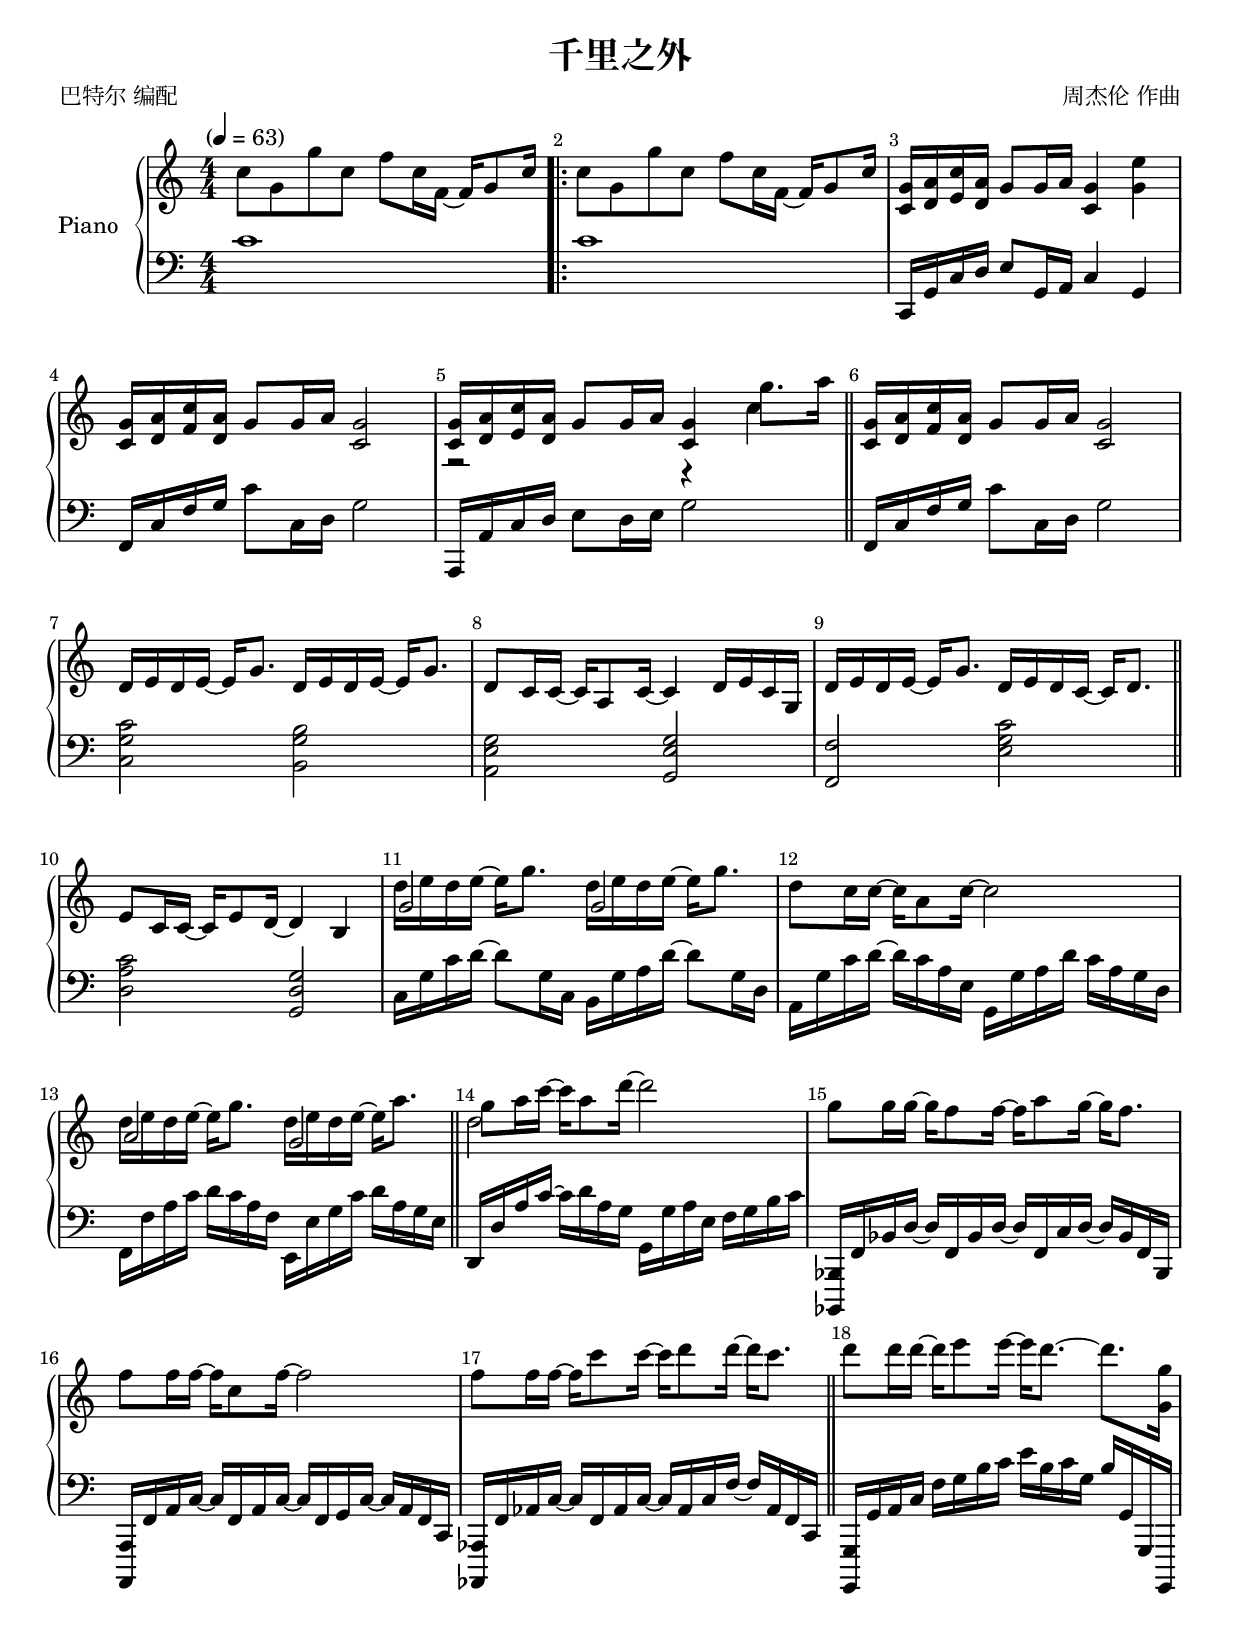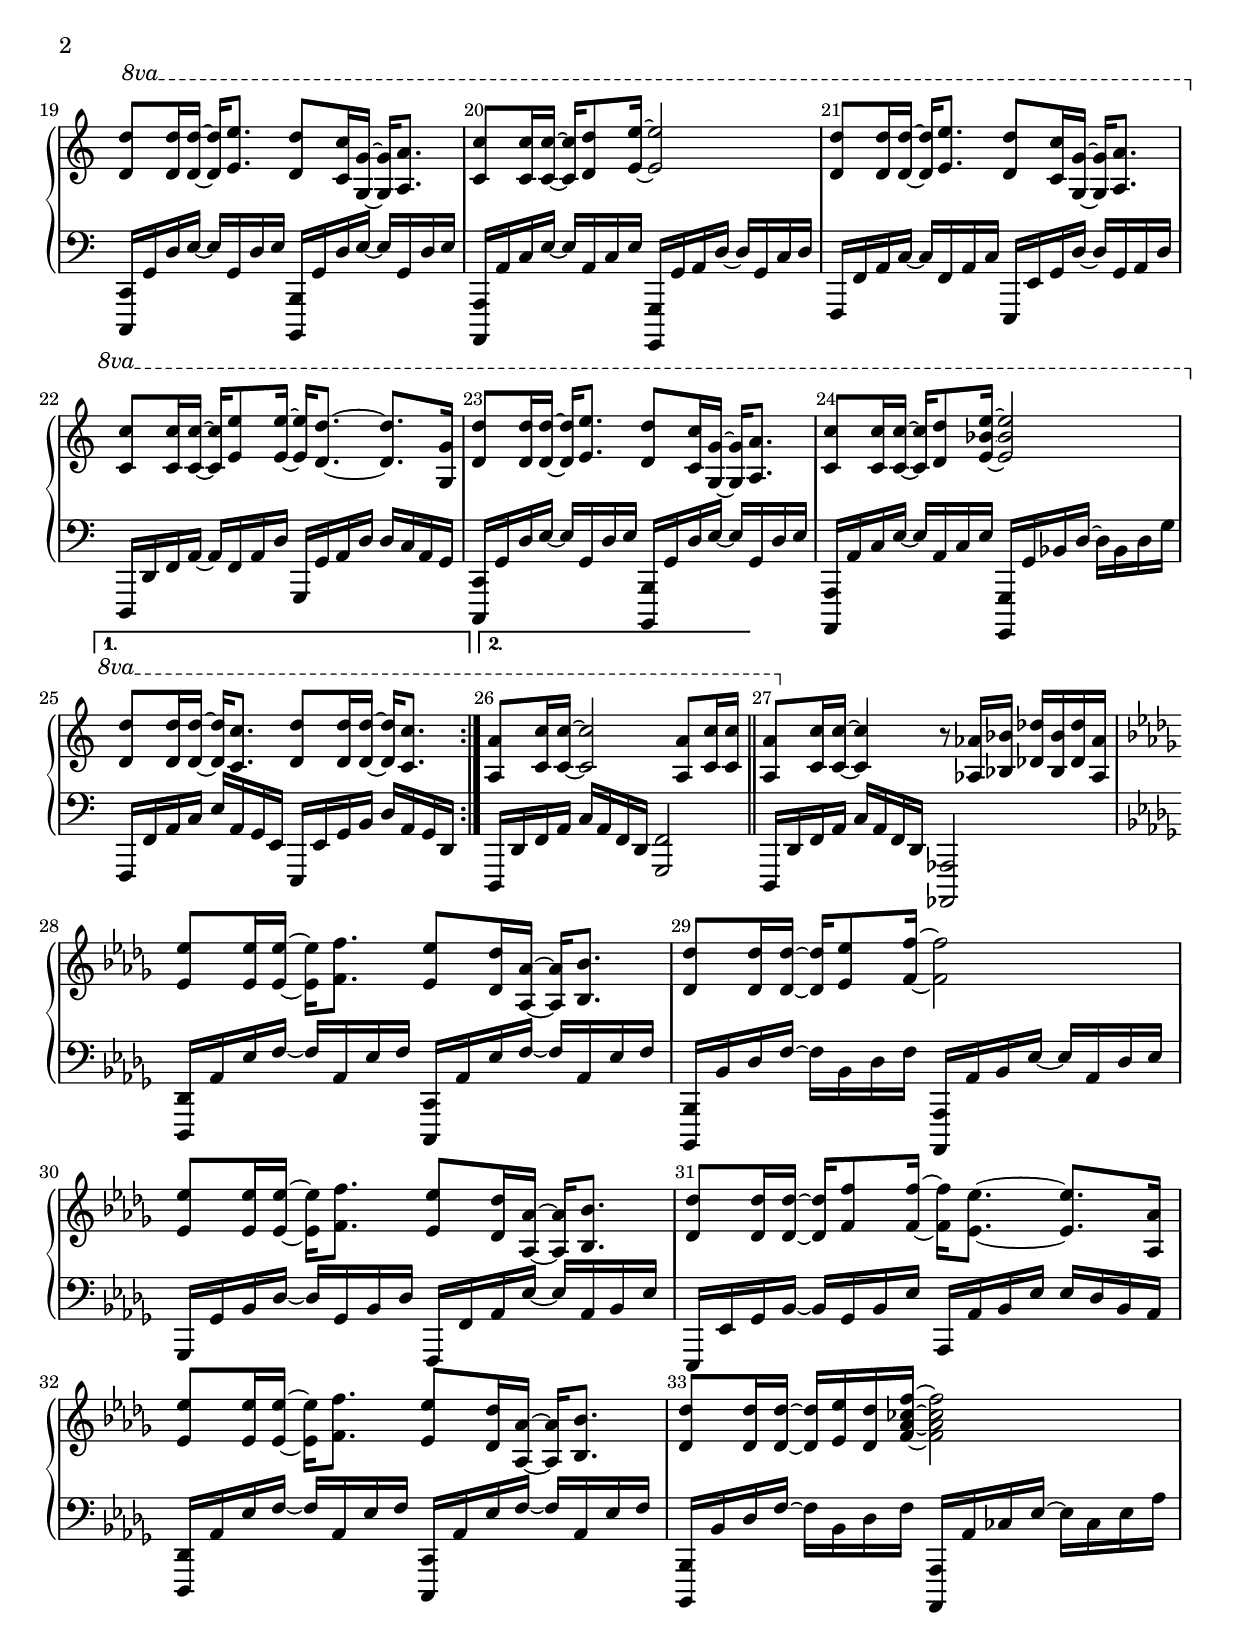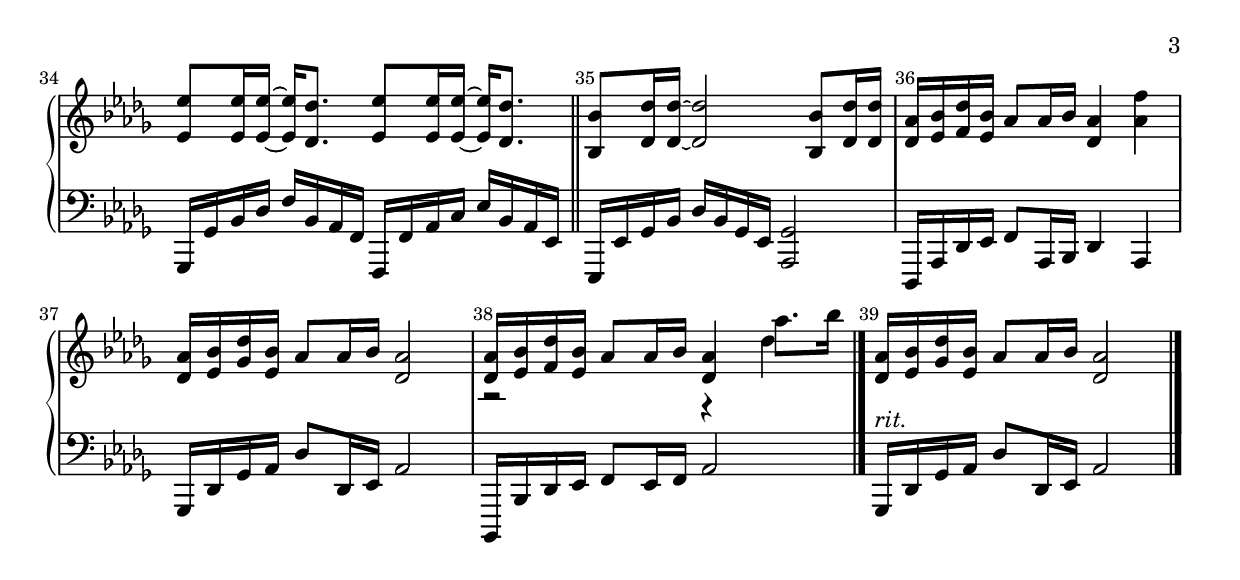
%=============================================
%   created by MuseScore Version: 1.1
%          Sunday, 8 April 2012
%=============================================

\version "2.12.0"



 %%---------------MSCORE'S LILYPOND MACROS: -------------------------

 %%-----------------replacement for the \ottava command--------------------

ottva =
  {  %% for explanation, see mscore source file exportly.cpp 
   \once\override TextSpanner #'(bound-details left text) = "8va" 
   \once\override TextSpanner #'(bound-details right text) = \markup{ \draw-line #'(0 . -1) }
   #(ly:export (make-event-chord (list (make-span-event 'TextSpanEvent START)))) 
}

ottvaend ={ #(ly:export (make-event-chord (list (make-span-event 'TextSpanEvent STOP)))) 
   \textSpannerNeutral} 
ottvabassa = 
{   
   \once \override TextSpanner #'(bound-details left text) = "8vb"  
   \textSpannerDown 
   \once \override TextSpanner #'(bound-details right text) = \markup{ \draw-line #'(0 . 1) } 
   #(ly:export (make-event-chord (list (make-span-event 'TextSpanEvent START)))) 
}

%%------------------end ottava macros ---------------------

%% --------------END MSCORE LILYPOND-MACROS------------------------




#(set-default-paper-size "a4")

\paper {
  line-width    = 190\mm
  left-margin   = 10\mm
  top-margin    = 10\mm
  bottom-margin = 20\mm
  %%indent = 0 \mm 
  %%set to ##t if your score is less than one page: 
  ragged-last-bottom = ##t 
  ragged-bottom = ##f  
  %% in orchestral scores you probably want the two bold slashes 
  %% separating the systems: so uncomment the following line: 
  %% system-separator-markup = \slashSeparator 
  }

\header {
title = "千里之外"
composer = "周杰伦 作曲"
poet = "巴特尔 编配"
}

AvoiceAA = \relative c'{
    \set Staff.instrumentName = #""
    \set Staff.shortInstrumentName = #""
    \clef treble
    %staffkeysig
    \key c \major 
    %barkeysig: 
    \key c \major 
    %bartimesig: 
    \time 4/4 
    \tempo "" 4 = 63  c'8 g g' c, f c16 f,~ f g8 c16     \repeat volta 2 { %startrep 
     | % 1
    c8 g g' c, f c16 f,~ f g8 c16      | % 2
    <c, g'> <d a'> <e c'> <d a'> g8 g16 a <c, g'>4 <g' e'>      | % 3
    <c, g'>16 <d a'> <f c'> <d a'> g8 g16 a <c, g'>2      | % 4
    <c g'>16 <d a'> <e c'> <d a'> g8 g16 a <c, g'>4 g''8. a16 
    \bar "||"     | % 5
    <c,, g'>16 <d a'> <f c'> <d a'> g8 g16 a <c, g'>2      | % 6
    d16 e d e~ e g8. d16 e d e~ e g8.      | % 7
    d8 c16 c~ c a8 c16~ c4 d16 e c g      | % 8
    d' e d e~ e g8. d16 e d c~ c d8. 
    \bar "||"     | % 9
    e8 c16 c~ c e8 d16~ d4 b      | % 10
    d'16 e d e~ e g8. d16 e d e~ e g8.      | % 11
    d8 c16 c~ c a8 c16~ c2      | % 12
    d16 e d e~ e g8. d16 e d e~ e a8. 
    \bar "||"     | % 13
    g8 a16 c~ c a8 d16~ d2      | % 14
    g,8 g16 g~ g f8 f16~ f a8 g16~ g f8.      | % 15
    f8 f16 f~ f c8 f16~ f2      | % 16
    f8 f16 f~ f c'8 c16~ c d8 d16~ d c8. 
    \bar "||"     | % 17
    d8 d16 d~ d e8 e16~ e d8.~ d8. <g,, g'>16      | % 18
    \ottva <d d'>8 <d d'>16 <d d'>~ <d d'> <e e'>8. <d d'>8 <c c'>16 <g g'>~ <g g'> <a a'>8.      | % 19
    <c c'>8 <c c'>16 <c c'>~ <c c'> <d d'>8 <e e'>16~ <e e'>2      | % 20
    <d d'>8 <d d'>16 <d d'>~ <d d'> <e e'>8. <d d'>8 <c c'>16 <g g'>~ <g g'> <a a'>8.      | % 21
    <c c'>8 <c c'>16 <c c'>~ <c c'> <e e'>8 <e e'>16~ <e e'> <d d'>8.~ <d d'>8. <g, g'>16      | % 22
    <d' d'>8 <d d'>16 <d d'>~ <d d'> <e e'>8. <d d'>8 <c c'>16 <g g'>~ <g g'> <a a'>8.      | % 23
    <c c'>8 <c c'>16 <c c'>~ <c c'> <d d'>8 <e bes' e>16~ <e bes' e>2 } % end of repeat except alternate endings
    \alternative{ {       | % 24
    <d d'>8 <d d'>16 <d d'>~ <d d'> <c c'>8. <d d'>8 <d d'>16 <d d'>~ <d d'> <c c'>8. } %close alt1
    {          | % 25
    <a a'>8 <c c'>16 <c c'>~ <c c'>2 <a a'>8 <c c'>16 <c c'> } } %close alternatives

    \bar "||"     | % 26
    \ottvaend <a a'>8 <c c'>16 <c c'>~ <c c'>4 r8 <aes aes'>16 <bes bes'> <des des'> <bes bes'> <des des'> <aes aes'>      | % 27
    %barkeysig: 
    \key des \major 
    <ees' ees'>8 <ees ees'>16 <ees ees'>~ <ees ees'> <f f'>8. <ees ees'>8 <des des'>16 <aes aes'>~ <aes aes'> <bes bes'>8.      | % 28
    <des des'>8 <des des'>16 <des des'>~ <des des'> <ees ees'>8 <f f'>16~ <f f'>2      | % 29
    <ees ees'>8 <ees ees'>16 <ees ees'>~ <ees ees'> <f f'>8. <ees ees'>8 <des des'>16 <aes aes'>~ <aes aes'> <bes bes'>8.      | % 30
    <des des'>8 <des des'>16 <des des'>~ <des des'> <f f'>8 <f f'>16~ <f f'> <ees ees'>8.~ <ees ees'>8. <aes, aes'>16      | % 31
    <ees' ees'>8 <ees ees'>16 <ees ees'>~ <ees ees'> <f f'>8. <ees ees'>8 <des des'>16 <aes aes'>~ <aes aes'> <bes bes'>8.      | % 32
    <des des'>8 <des des'>16 <des des'>~ <des des'> <ees ees'> <des des'> <f aes ces f>~ <f aes ces f>2      | % 33
    <ees ees'>8 <ees ees'>16 <ees ees'>~ <ees ees'> <des des'>8. <ees ees'>8 <ees ees'>16 <ees ees'>~ <ees ees'> <des des'>8. 
    \bar "||"     | % 34
    <bes bes'>8 <des des'>16 <des des'>~ <des des'>2 <bes bes'>8 <des des'>16 <des des'>      | % 35
    \ottvaend <des aes'> <ees bes'> <f des'> <ees bes'> aes8 aes16 bes <des, aes'>4 <aes' f'>      | % 36
    <des, aes'>16 <ees bes'> <ges des'> <ees bes'> aes8 aes16 bes <des, aes'>2      | % 37
    <des aes'>16 <ees bes'> <f des'> <ees bes'> aes8 aes16 bes <des, aes'>4 aes''8. bes16 \bar "|."     | % 38
    <des,, aes'>16 <ees bes'> <ges des'> <ees bes'> aes8 aes16 bes <des, aes'>2 \bar "|." 
}% end of last bar in partorvoice

 
AvoiceAB = \relative c'{
        s1     \repeat volta 2 { %startrep 
     | % 1
    s1      | % 2
    s1      | % 3
    s1      | % 4
    r2 r4 c' 
    \bar "||"     | % 5
    s1      | % 6
    s1      | % 7
    s1      | % 8
    s1 
    \bar "||"     | % 9
    s1      | % 10
    g2 g      | % 11
    s1      | % 12
    a2 g 
    \bar "||"     | % 13
    d'2 s2      | % 14
    s1      | % 15
    s1      | % 16
    s1 
    \bar "||"     | % 17
    s1      | % 18
    s1      | % 19
    s1      | % 20
    s1      | % 21
    s1      | % 22
    s1      | % 23
    s1 } % end of repeat except alternate endings
    \alternative{ {       | % 24
    s1 } %close alt1
    {          | % 25
    s1 } } %close alternatives

    \bar "||"     | % 26
    s1      | % 27
    s1      | % 28
    s1      | % 29
    s1      | % 30
    s1      | % 31
    s1      | % 32
    s1      | % 33
    s1 
    \bar "||"     | % 34
    s1      | % 35
    s1      | % 36
    s1      | % 37
    r2 r4 des \bar "|."     | % 38
    s1 \bar "|." 
}% end of last bar in partorvoice

 
ApartA =  << 
    \mergeDifferentlyHeadedOn
    \mergeDifferentlyDottedOn 
        \context Voice = AvoiceAA\AvoiceAA\\ 
        \context Voice = AvoiceAB\AvoiceAB
        >> 

 

AvoiceBA = \relative c{
    \set Staff.instrumentName = #""
    \set Staff.shortInstrumentName = #""
    \clef bass
    %staffkeysig
    \key c \major 
    %barkeysig: 
    \key c \major 
    %bartimesig: 
    \time 4/4 
    c'1     \repeat volta 2 { %startrep 
     | % 1
    c1      | % 2
    c,,16 g' c d e8 g,16 a c4 g      | % 3
    f16 c' f g c8 c,16 d g2      | % 4
    a,,16 a' c d e8 d16 e g2 
    \bar "||"     | % 5
    f,16 c' f g c8 c,16 d g2      | % 6
    <c, g' c> <b g' b>      | % 7
    <a e' g> <g e' g>      | % 8
    <f f'> <e' g c> 
    \bar "||"     | % 9
    <d a' c>2 <g, d' g>      | % 10
    c16 g' c d~ d8 g,16 c, b g' a d~ d8 g,16 d      | % 11
    a g' c d~ d c a e g, g' a d c a g d      | % 12
    f, f' a c d c a f e, e' g c d a g e 
    \bar "||"     | % 13
    d,16 d' a' c~ c d a g g, g' a e f g b c      | % 14
    <bes,,, bes'> f'' bes d~ d f, bes d~ d f, c' d~ d bes f bes,      | % 15
    <a, a'> f'' a c~ c f, a c~ c f, g c~ c a f c      | % 16
    <aes, aes'> f'' aes c~ c f, aes c~ c aes c f~ f aes, f c 
    \bar "||"     | % 17
    <g, g'>16 g'' a c f g b c e b c g b g, g, g,      | % 18
    <c c'> g'' d' e~ e g, d' e <b,, b'> g'' d' e~ e g, d' e      | % 19
    <a,,, a'> a'' c e~ e a, c e <g,,, g'> g'' a d~ d g, c d      | % 20
    f,, f' a c~ c f, a c e,, e' g d'~ d g, a d      | % 21
    d,, d' f a~ a f a d g,, g' a d d c a g      | % 22
    <c,, c'> g'' d' e~ e g, d' e <b,, b'> g'' d' e~ e g, d' e      | % 23
    <a,,, a'> a'' c e~ e a, c e <g,,, g'> g'' bes d~ d bes d g } % end of repeat except alternate endings
    \alternative{ {       | % 24
    f,,16 f' a c e a, g e e, e' g b d a g d } %close alt1
    {          | % 25
    d,16 d' f a c a f d <g, f'>2 } } %close alternatives

    \bar "||"     | % 26
    d16 d' f a c a f d <aes, aes'>2      | % 27
    %barkeysig: 
    \key des \major 
    <des des'>16 aes'' ees' f~ f aes, ees' f <c,, c'> aes'' ees' f~ f aes, ees' f      | % 28
    <bes,,, bes'> bes'' des f~ f bes, des f <aes,,, aes'> aes'' bes ees~ ees aes, des ees      | % 29
    ges,, ges' bes des~ des ges, bes des f,, f' aes ees'~ ees aes, bes ees      | % 30
    ees,, ees' ges bes~ bes ges bes ees aes,, aes' bes ees ees des bes aes      | % 31
    <des,, des'> aes'' ees' f~ f aes, ees' f <c,, c'> aes'' ees' f~ f aes, ees' f      | % 32
    <bes,,, bes'> bes'' des f~ f bes, des f <aes,,, aes'> aes'' ces ees~ ees ces ees aes      | % 33
    ges,, ges' bes des f bes, aes f f, f' aes c ees bes aes ees 
    \bar "||"     | % 34
    ees,16 ees' ges bes des bes ges ees <aes, ges'>2      | % 35
    des,16 aes' des ees f8 aes,16 bes des4 aes      | % 36
    ges16 des' ges aes des8 des,16 ees aes2      | % 37
    bes,,16 bes' des ees f8 ees16 f aes2 \bar "|."     | % 38
    ges,16 ^\markup {\italic "rit."} des' ges aes des8 des,16 ees aes2 \bar "|." 
}% end of last bar in partorvoice


\score { 
    << 
        \context PianoStaff <<
        \set PianoStaff.instrumentName="Piano" 
            \context Staff = ApartA << 
                \ApartA
                \set Staff.instrumentName = #""
                \set Staff.shortInstrumentName = #""
            >>


            \context Staff = ApartB << 
                \context Voice = AvoiceBA \AvoiceBA
                \set Staff.instrumentName = #""
                \set Staff.shortInstrumentName = #""
            >>


        >> %end of PianoStaffA


      \set Score.skipBars = ##t
      %%\set Score.melismaBusyProperties = #'()
      \override Score.BarNumber #'break-visibility = #end-of-line-invisible %%every bar is numbered.!!!
      %% remove previous line to get barnumbers only at beginning of system.
       #(set-accidental-style 'modern-cautionary)
      \set Score.markFormatter = #format-mark-box-letters %%boxed rehearsal-marks
       \override Score.TimeSignature #'style = #'() %%makes timesigs always numerical
      %% remove previous line to get cut-time/alla breve or common time 
      \set Score.pedalSustainStyle = #'mixed 
       %% make spanners comprise the note it end on, so that there is no doubt that this note is included.
       \override Score.TrillSpanner #'(bound-details right padding) = #-2
      \override Score.TextSpanner #'(bound-details right padding) = #-1
      %% Lilypond's normal textspanners are too weak:  
      \override Score.TextSpanner #'dash-period = #1
      \override Score.TextSpanner #'dash-fraction = #0.5
      %% lilypond chordname font, like mscore jazzfont, is both far too big and extremely ugly (olagunde@start.no):
      \override Score.ChordName #'font-family = #'roman 
      \override Score.ChordName #'font-size =#0 
      %% In my experience the normal thing in printed scores is maj7 and not the triangle. (olagunde):
      \set Score.majorSevenSymbol = \markup {maj7}
  >>

  %% Boosey and Hawkes, and Peters, have barlines spanning all staff-groups in a score,
  %% Eulenburg and Philharmonia, like Lilypond, have no barlines between staffgroups.
  %% If you want the Eulenburg/Lilypond style, comment out the following line:
  \layout {\context {\Score \consists Span_bar_engraver}}
}%% end of score-block 

#(set-global-staff-size 20)
